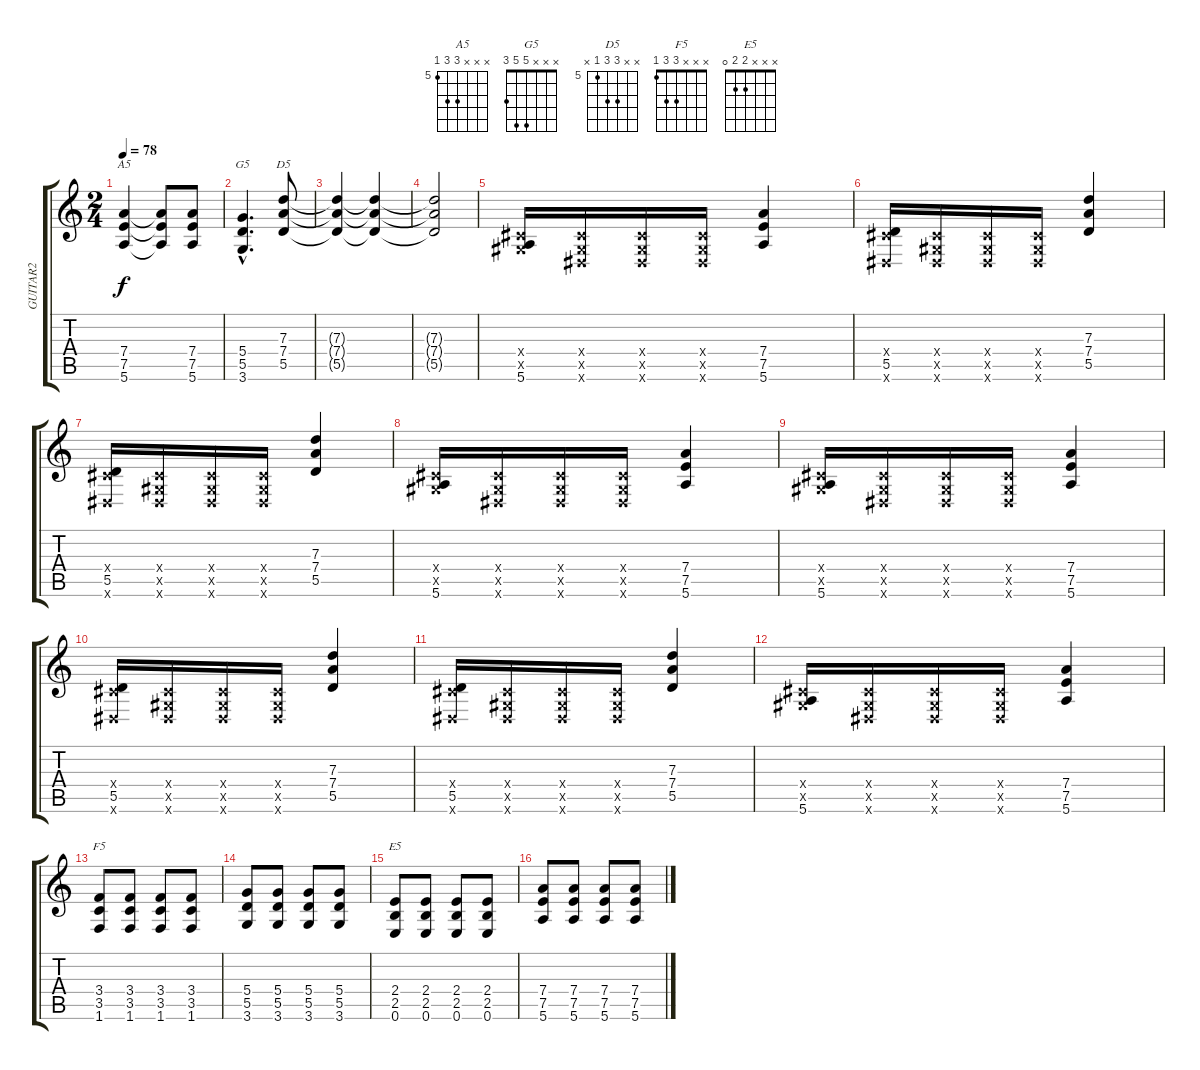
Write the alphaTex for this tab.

\track ("GUITAR2" "GUITAR2") {instrument distortionguitar}
\staff {score tabs}
\tuning (E4 B3 G3 D3 A2 E2) {hide}
\chord ("A5" x x x 7 7 5) {firstfret 5}
\chord ("G5" x x x 5 5 3)
\chord ("D5" x x 7 7 5 x) {firstfret 5}
\chord ("F5" x x x 3 3 1)
\chord ("E5" x x x 2 2 0)
\ts (2 4)
\tempo 78
\clef g2
\ks c
(7.4 7.5 5.6).4{ch "A5" dy f} (7.4{t} 7.5{t} 5.6{t}).8 (7.4 7.5 5.6).8 |
(5.4{hac} 5.5{hac} 3.6{hac}).4{d ch "G5"} (7.3 7.4 5.5).8{ch "D5"} |
(7.3{t} 7.4{t} 5.5{t}).4 (7.3{t} 7.4{t} 5.5{t}).4 |
(7.3{t} 7.4{t} 5.5{t}).2 |
(-1.4{x} -1.5{x} 5.6).16 (-1.4{x} -1.5{x} -1.6{x}).16 (-1.4{x} -1.5{x} -1.6{x}).16 (-1.4{x} -1.5{x} -1.6{x}).16 (7.4 7.5 5.6).4 |
(-1.4{x} 5.5 -1.6{x}).16 (-1.4{x} -1.5{x} -1.6{x}).16 (-1.4{x} -1.5{x} -1.6{x}).16 (-1.4{x} -1.5{x} -1.6{x}).16 (7.3 7.4 5.5).4 |
(-1.4{x} 5.5 -1.6{x}).16 (-1.4{x} -1.5{x} -1.6{x}).16 (-1.4{x} -1.5{x} -1.6{x}).16 (-1.4{x} -1.5{x} -1.6{x}).16 (7.3 7.4 5.5).4 |
(-1.4{x} -1.5{x} 5.6).16 (-1.4{x} -1.5{x} -1.6{x}).16 (-1.4{x} -1.5{x} -1.6{x}).16 (-1.4{x} -1.5{x} -1.6{x}).16 (7.4 7.5 5.6).4 |
(-1.4{x} -1.5{x} 5.6).16 (-1.4{x} -1.5{x} -1.6{x}).16 (-1.4{x} -1.5{x} -1.6{x}).16 (-1.4{x} -1.5{x} -1.6{x}).16 (7.4 7.5 5.6).4 |
(-1.4{x} 5.5 -1.6{x}).16 (-1.4{x} -1.5{x} -1.6{x}).16 (-1.4{x} -1.5{x} -1.6{x}).16 (-1.4{x} -1.5{x} -1.6{x}).16 (7.3 7.4 5.5).4 |
(-1.4{x} 5.5 -1.6{x}).16 (-1.4{x} -1.5{x} -1.6{x}).16 (-1.4{x} -1.5{x} -1.6{x}).16 (-1.4{x} -1.5{x} -1.6{x}).16 (7.3 7.4 5.5).4 |
(-1.4{x} -1.5{x} 5.6).16 (-1.4{x} -1.5{x} -1.6{x}).16 (-1.4{x} -1.5{x} -1.6{x}).16 (-1.4{x} -1.5{x} -1.6{x}).16 (7.4 7.5 5.6).4 |
(3.4 3.5 1.6).8{ch "F5"} (3.4 3.5 1.6).8 (3.4 3.5 1.6).8 (3.4 3.5 1.6).8 |
(5.4 5.5 3.6).8 (5.4 5.5 3.6).8 (5.4 5.5 3.6).8 (5.4 5.5 3.6).8 |
(2.4 2.5 0.6).8{ch "E5"} (2.4 2.5 0.6).8 (2.4 2.5 0.6).8 (2.4 2.5 0.6).8 |
(7.4 7.5 5.6).8 (7.4 7.5 5.6).8 (7.4 7.5 5.6).8 (7.4 7.5 5.6).8
